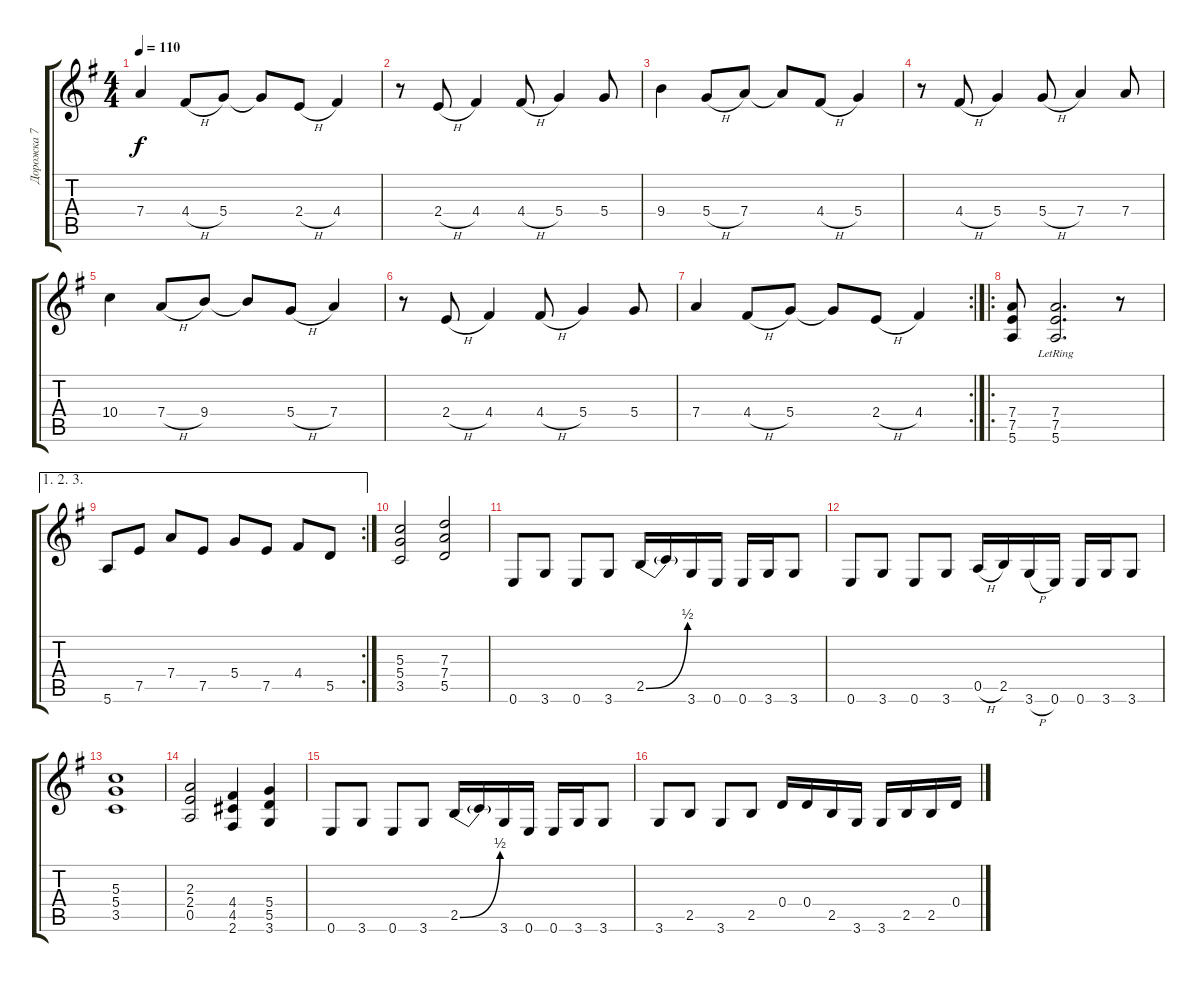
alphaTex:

\track ("Дорожка 7" "Дорожка 7") {instrument acousticguitarsteel}
\staff {score tabs}
\tuning (E4 B3 G3 D3 A2 E2) {hide}
\ts (4 4)
\tempo 110
\clef g2
\ks eminor
7.4.4{dy f} 4.4{h}.8 5.4.8 5.4{t}.8 2.4{h}.8 4.4.4 |
r.8 2.4{h}.8 4.4.4 4.4{h}.8 5.4.4 5.4.8 |
9.4.4 5.4{h}.8 7.4.8 7.4{t}.8 4.4{h}.8 5.4.4 |
r.8 4.4{h}.8 5.4.4 5.4{h}.8 7.4.4 7.4.8 |
10.4.4 7.4{h}.8 9.4.8 9.4{t}.8 5.4{h}.8 7.4.4 |
r.8 2.4{h}.8 4.4.4 4.4{h}.8 5.4.4 5.4.8 |
\rc 2
7.4.4 4.4{h}.8 5.4.8 5.4{t}.8 2.4{h}.8 4.4.4 |
\ro
(7.4 7.5 5.6).8 (7.4 7.5{lr} 5.6).2{d} r.8 |
\ae (1 2 3)
\rc 2
5.6.8 7.5.8 7.4.8 7.5.8 5.4.8 7.5.8 4.4.8 5.5.8 |
(5.3 5.4 3.5).2 (7.3 7.4 5.5).2 |
0.6.8 3.6.8 0.6.8 3.6.8 2.5{be (bend 0 0 60 2)}.16 2.5{t}.16 3.6.16 0.6.16 0.6.16 3.6.16 3.6.8 |
0.6.8 3.6.8 0.6.8 3.6.8 0.5{h}.16 2.5.16 3.6{h}.16 0.6.16 0.6.16 3.6.16 3.6.8 |
(5.3 5.4 3.5).1 |
(2.3 2.4 0.5).2 (4.4 4.5 2.6).4 (5.4 5.5 3.6).4 |
0.6.8 3.6.8 0.6.8 3.6.8 2.5{be (bend 0 0 60 2)}.16 2.5{t}.16 3.6.16 0.6.16 0.6.16 3.6.16 3.6.8 |
3.6.8 2.5.8 3.6.8 2.5.8 0.4.16 0.4.16 2.5.16 3.6.16 3.6.16 2.5.16 2.5.16 0.4.16
